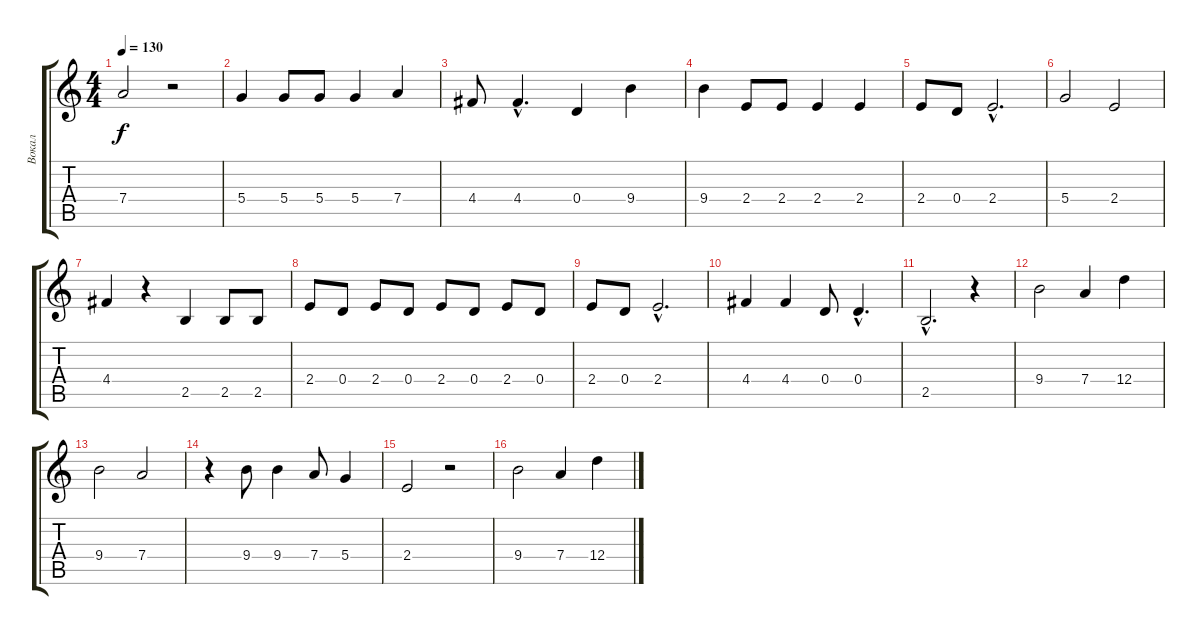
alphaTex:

\track ("Вокал" "Вокал") {instrument electricguitarjazz}
\staff {score tabs}
\tuning (E4 B3 G3 D3 A2 E2) {hide}
\ts (4 4)
\tempo 130
\clef g2
\ks c
7.4.2{dy f} r.2 |
5.4.4 5.4.8 5.4.8 5.4.4 7.4.4 |
4.4.8 4.4{hac}.4{d} 0.4.4 9.4.4 |
9.4.4 2.4.8 2.4.8 2.4.4 2.4.4 |
2.4.8 0.4.8 2.4{hac}.2{d} |
5.4.2 2.4.2 |
4.4.4 r.4 2.5.4 2.5.8 2.5.8 |
2.4.8 0.4.8 2.4.8 0.4.8 2.4.8 0.4.8 2.4.8 0.4.8 |
2.4.8 0.4.8 2.4{hac}.2{d} |
4.4.4 4.4.4 0.4.8 0.4{hac}.4{d} |
2.5{hac}.2{d} r.4 |
9.4.2 7.4.4 12.4.4 |
9.4.2 7.4.2 |
r.4 9.4.8 9.4.4 7.4.8 5.4.4 |
2.4.2 r.2 |
9.4.2 7.4.4 12.4.4
